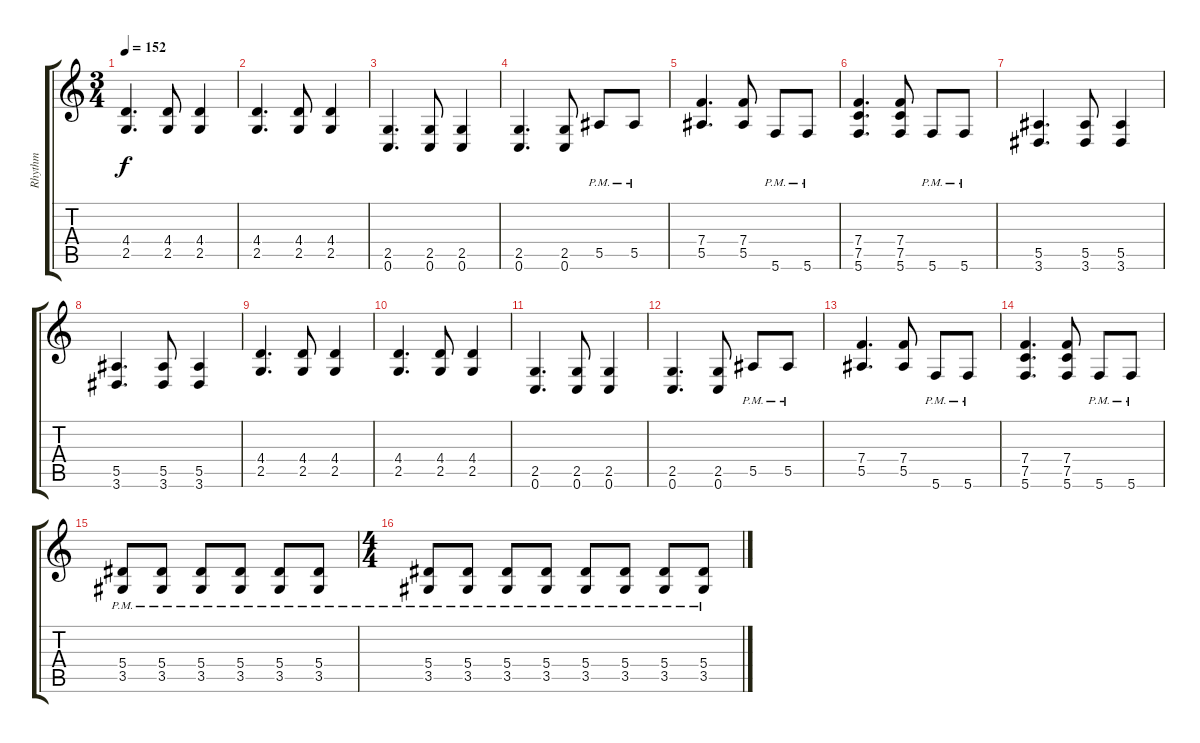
\track ("Rhythm" "Rhythm") {instrument distortionguitar}
\staff {score tabs}
\tuning (C4 G3 Eb3 Bb2 F2 C2) {hide}
\ts (3 4)
\tempo 152
\clef g2
\ks c
(4.4 2.5).4{d dy f} (4.4 2.5).8 (4.4 2.5).4 |
(4.4 2.5).4{d} (4.4 2.5).8 (4.4 2.5).4 |
(2.5 0.6).4{d} (2.5 0.6).8 (2.5 0.6).4 |
(2.5 0.6).4{d} (2.5 0.6).8 5.5{pm}.8 5.5{pm}.8 |
(7.4 5.5).4{d} (7.4 5.5).8 5.6{pm}.8 5.6{pm}.8 |
(7.4 7.5 5.6).4{d} (7.4 7.5 5.6).8 5.6{pm}.8 5.6{pm}.8 |
(5.5 3.6).4{d} (5.5 3.6).8 (5.5 3.6).4 |
(5.5 3.6).4{d} (5.5 3.6).8 (5.5 3.6).4 |
(4.4 2.5).4{d} (4.4 2.5).8 (4.4 2.5).4 |
(4.4 2.5).4{d} (4.4 2.5).8 (4.4 2.5).4 |
(2.5 0.6).4{d} (2.5 0.6).8 (2.5 0.6).4 |
(2.5 0.6).4{d} (2.5 0.6).8 5.5{pm}.8 5.5{pm}.8 |
(7.4 5.5).4{d} (7.4 5.5).8 5.6{pm}.8 5.6{pm}.8 |
(7.4 7.5 5.6).4{d} (7.4 7.5 5.6).8 5.6{pm}.8 5.6{pm}.8 |
(5.4{pm} 3.5).8 (5.4{pm} 3.5{pm}).8 (5.4{pm} 3.5{pm}).8 (5.4{pm} 3.5{pm}).8 (5.4{pm} 3.5{pm}).8 (5.4{pm} 3.5{pm}).8 |
\ts (4 4)
(5.4{pm} 3.5{pm}).8 (5.4{pm} 3.5{pm}).8 (5.4{pm} 3.5{pm}).8 (5.4{pm} 3.5{pm}).8 (5.4{pm} 3.5{pm}).8 (5.4{pm} 3.5{pm}).8 (5.4{pm} 3.5{pm}).8 (5.4{pm} 3.5{pm}).8
